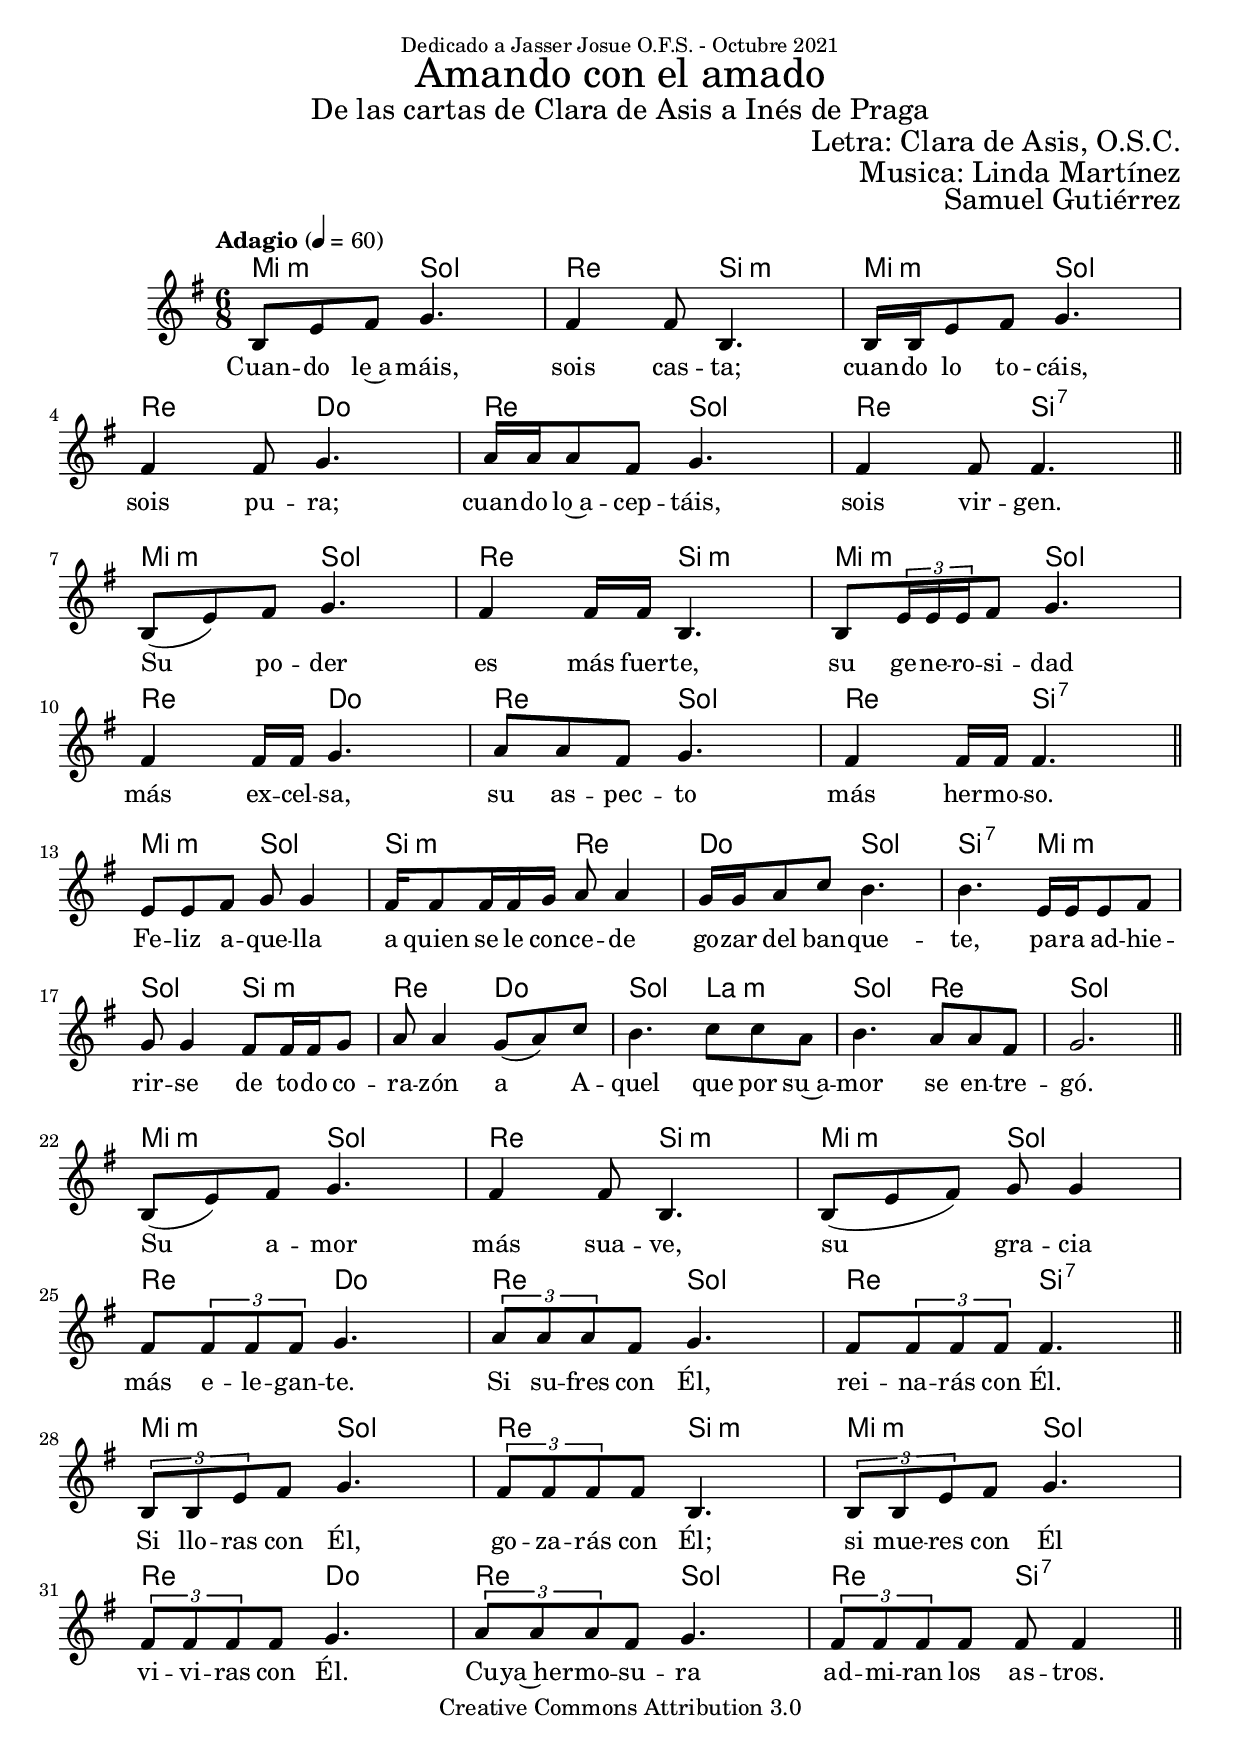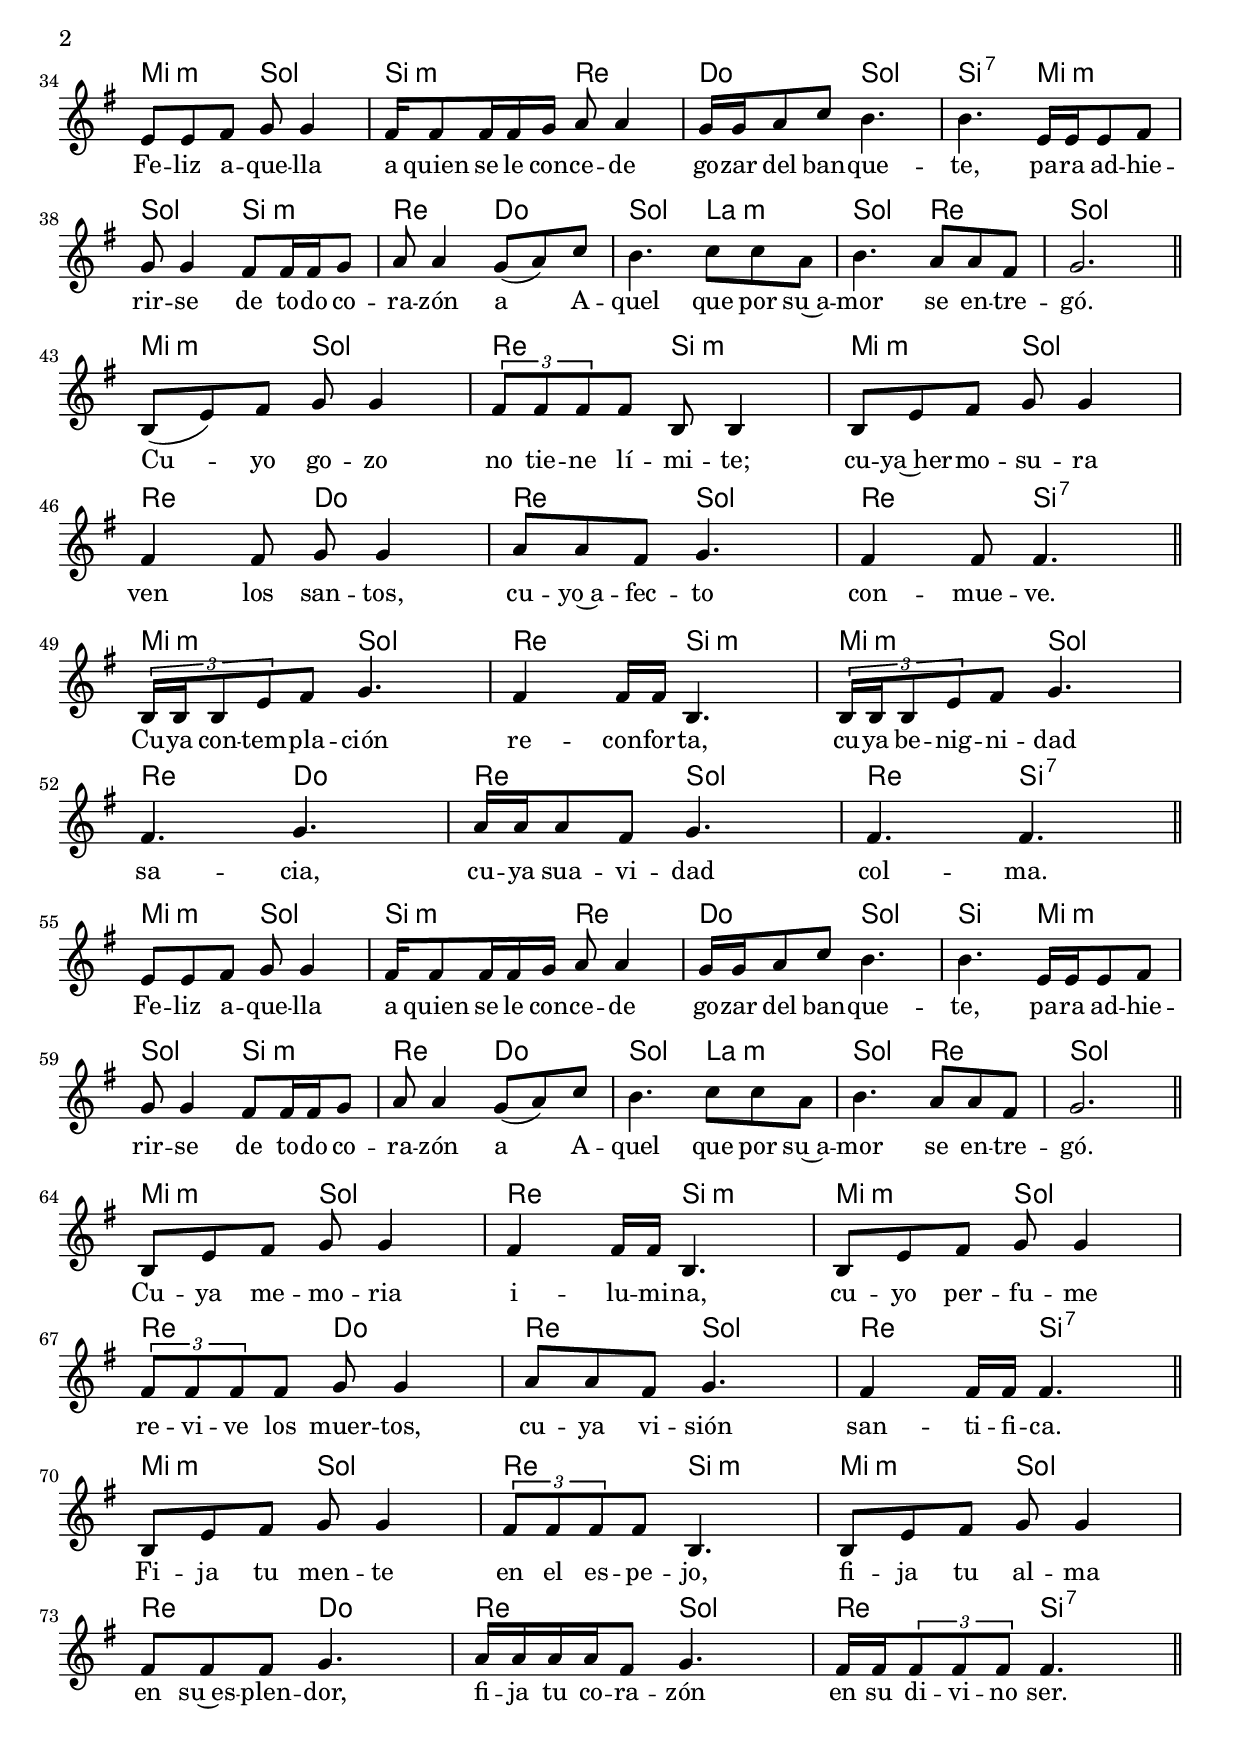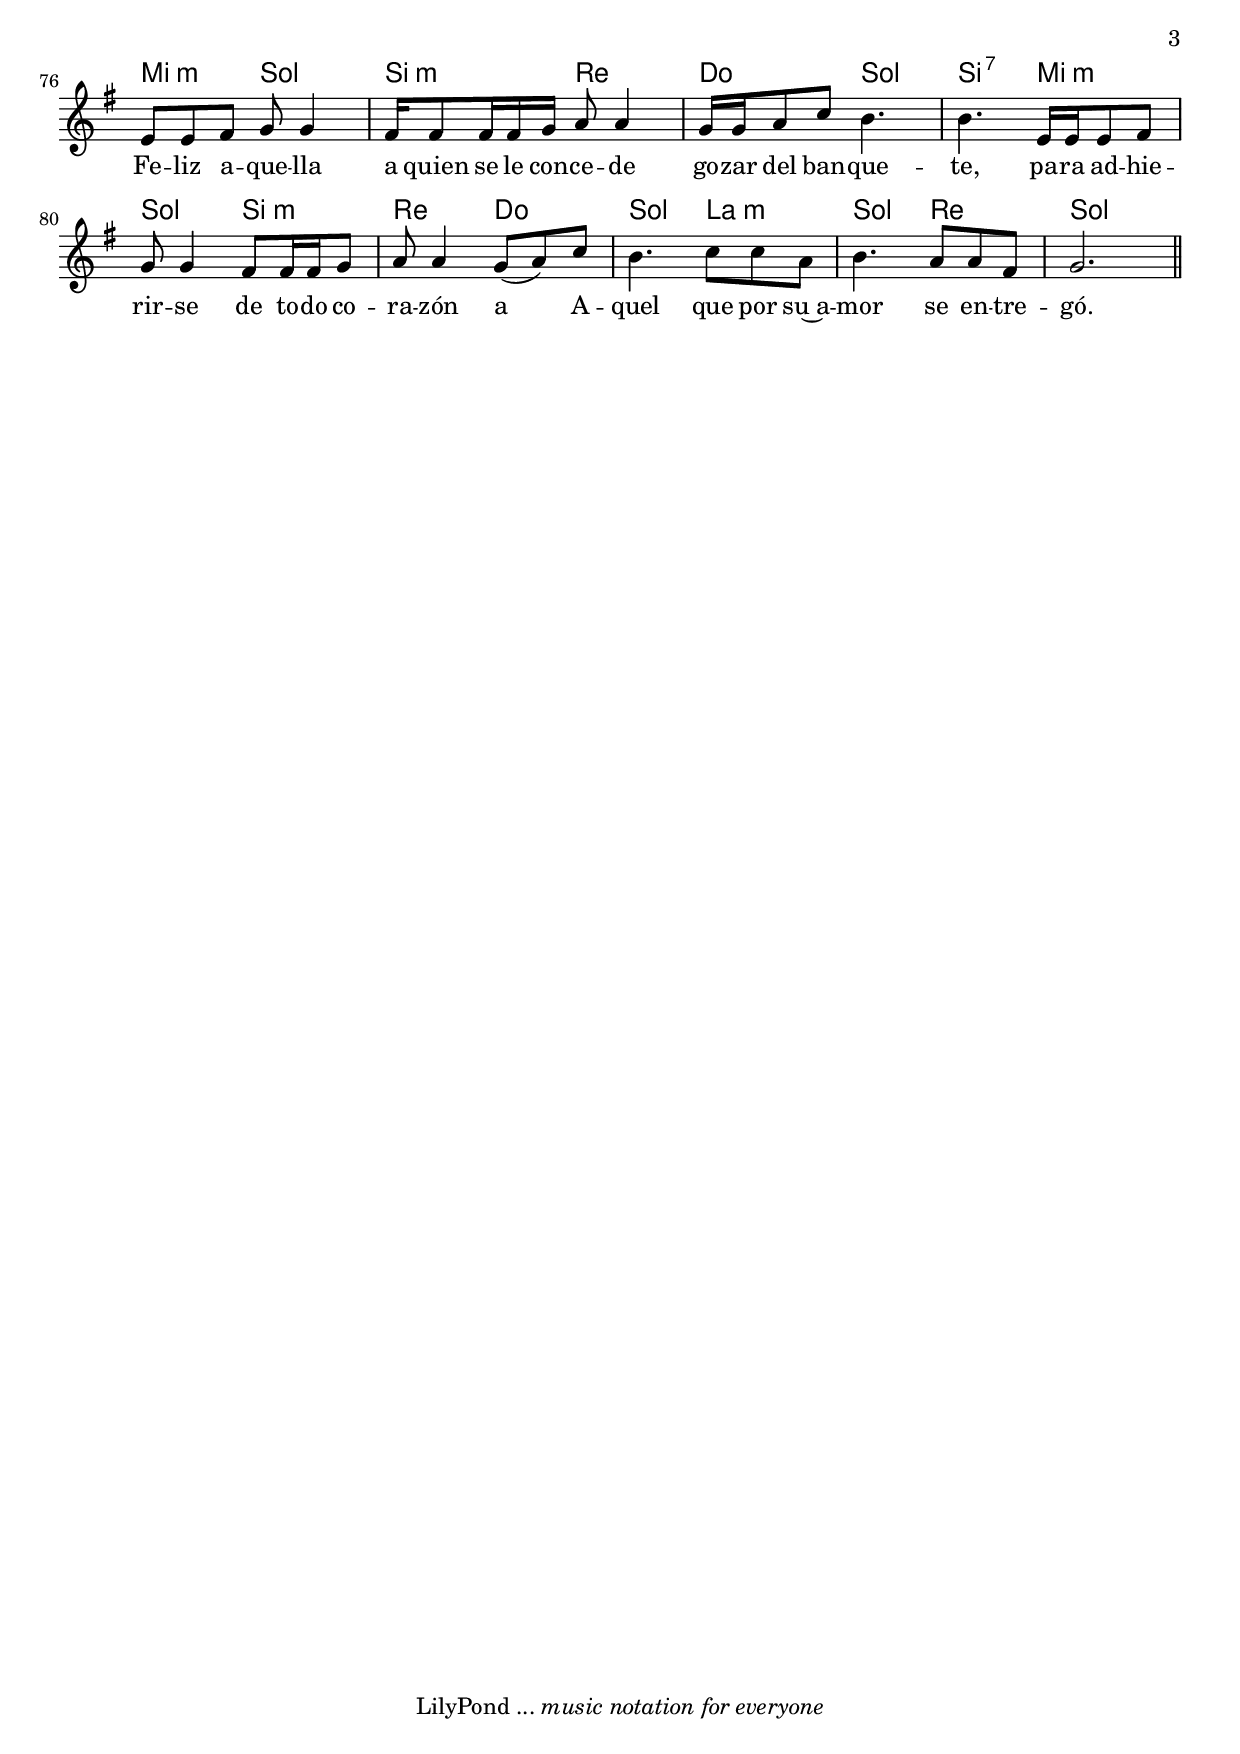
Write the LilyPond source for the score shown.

% Amando con el amado - Voz
% Music by serachsam

\language "espanol"
\version "2.23.2"

% --- Global parameters
%particle = 0
%jump = \break
%time = 4

% --- Includes

title = "Amando con el amado"
subtitle = "De las cartas de Clara de Asis a Inés de Praga"
subsubtitle = ""
autor = "Letra: Clara de Asis, O.S.C."
arranger = "Musica: Linda Martínez"
other = "Samuel Gutiérrez"
dedication = \markup { \small "Dedicado a Jasser Josue O.F.S. - Octubre 2021" }
papper = "letter"
size = 20

global = {
    \tempo "Adagio" 4=60
    \key sol \major
    \time 6/8

    s2.*84
    \bar "|."
}

harmonies = \new ChordNames {
  \set ChordNames.midiInstrument = "string ensemble 2"
  %\set ChordNames.midiMaximumVolume = #0
  \set chordChanges = ##t
  \chordmode {
    \italianChords

    mi4.:m sol4. re4. si,4.:m
    mi4.:m sol4. re4. do4.
    re4. sol4. re4. si4.:7

    mi4.:m sol4. re4. si,4.:m
    mi4.:m sol4. re4. do4.
    re4. sol4. re4. si4.:7

    mi4.:m sol4. si4.:m re4. do4. sol4. si4.:7
    mi4.:m sol4. si4.:m re4. do4. sol4. la4.:m sol4. re4. sol2.

    mi4.:m sol4. re4. si,4.:m
    mi4.:m sol4. re4. do4.
    re4. sol4. re4. si4.:7

    mi4.:m sol4. re4. si,4.:m
    mi4.:m sol4. re4. do4.
    re4. sol4. re4. si4.:7

    mi4.:m sol4. si4.:m re4. do4. sol4. si4.:7
    mi4.:m sol4. si4.:m re4. do4. sol4. la4.:m sol4. re4. sol2.

    mi4.:m sol4. re4. si,4.:m
    mi4.:m sol4. re4. do4.
    re4. sol4. re4. si4.:7

    mi4.:m sol4. re4. si,4.:m
    mi4.:m sol4. re4. do4.
    re4. sol4. re4. si4.:7

    mi4.:m sol4. si4.:m re4. do4. sol4. si4.
    mi4.:m sol4. si4.:m re4. do4. sol4. la4.:m sol4. re4. sol2.

    mi4.:m sol4. re4. si,4.:m
    mi4.:m sol4. re4. do4.
    re4. sol4. re4. si4.:7

    mi4.:m sol4. re4. si,4.:m
    mi4.:m sol4. re4. do4.
    re4. sol4. re4. si4.:7

    mi4.:m sol4. si4.:m re4. do4. sol4. si4.:7
    mi4.:m sol4. si4.:m re4. do4. sol4. la4.:m sol4. re4. sol2.
  }
}

voice = \relative do' {
  \compressEmptyMeasures
  \dynamicUp

  si8 mi fas sol4.
  fas4 fas8 si,4.
  si16 si mi8 fas sol4.
  fas4 fas8 sol4.
  la16 la la8 fas sol4.
  fas4 fas8 fas4. \bar "||" \break

  si,8( mi) fas sol4.
  fas4 fas16 fas si,4.
  si8 \tuplet 3/2 {mi16 mi mi} fas8 sol4. \break
  fas4 fas16 fas sol4.
  la8 la8 fas sol4.
  fas4 fas16 fas fas4. \bar "||" \break

  mi8 mi fas sol sol4
  fas16 fas8 fas16 fas sol la8 la4
  sol16 sol la8 do si4.
  si4. mi,16 mi mi8 fas
  sol sol4 fas8 fas16 fas sol8
  la la4 sol8( la) do
  si4. do8 do la
  si4. la8 la fas8
  sol2. \bar "||" \break

  si,8( mi) fas sol4.
  fas4 fas8 si,4.
  si8( mi fas) sol8 sol4 \break
  fas8 \tuplet 3/2 {fas fas fas} sol4.
  \tuplet 3/2 {la8 la la} fas8 sol4.
  fas8 \tuplet 3/2 {fas fas fas} fas4. \bar "||" \break

  \tuplet 3/2 {si,8 si mi} fas sol4.
  \tuplet 3/2 {fas8 fas fas} fas8 si,4.
  \tuplet 3/2 {si8 si mi} fas sol4.
  \tuplet 3/2 {fas8 fas fas} fas sol4.
  \tuplet 3/2 {la8 la la} fas8 sol4.
  \tuplet 3/2 {fas8 fas fas} fas8 fas8 fas4 \bar "||" \break

  mi8 mi fas sol sol4
  fas16 fas8 fas16 fas sol la8 la4
  sol16 sol la8 do si4.
  si4. mi,16 mi mi8 fas
  sol sol4 fas8 fas16 fas sol8
  la la4 sol8( la) do
  si4. do8 do la
  si4. la8 la fas8
  sol2. \bar "||" \break

  si,8( mi) fas sol8 sol4
  \tuplet 3/2 {fas8 fas fas} fas8 si,8 si4
  si8 mi fas sol8 sol4 \break
  fas4 fas8 sol8 sol4
  la8 la fas sol4.
  fas4 fas8 fas4. \bar "||" \break

  \tuplet 3/2 {si,16 si si8 mi} fas sol4.
  fas4 fas16 fas si,4.
  \tuplet 3/2 {si16 si si8 mi} fas sol4. \break
  fas4. sol4.
  la16 la la8 fas sol4.
  fas4. fas4. \bar "||" \break

  mi8 mi fas sol sol4
  fas16 fas8 fas16 fas sol la8 la4
  sol16 sol la8 do si4.
  si4. mi,16 mi mi8 fas
  sol sol4 fas8 fas16 fas sol8
  la la4 sol8( la) do
  si4. do8 do la
  si4. la8 la fas8
  sol2. \bar "||" \break

  si,8 mi fas sol8 sol4
  fas4 fas16 fas si,4.
  si8 mi8 fas sol8 sol4 \break
  \tuplet 3/2 {fas8 fas fas} fas8 sol8 sol4
  la8 la8 fas sol4.
  fas4 fas16 fas fas4. \bar "||" \break

  si,8 mi fas sol8 sol4
  \tuplet 3/2 {fas8 fas fas} fas8 si,4.
  si8 mi8 fas sol8 sol4 \break
  fas8 fas fas8 sol4.
  la16 la la la fas8 sol4.
  fas16 fas \tuplet 3/2 {fas8 fas fas} fas4. \bar "||" \break

  mi8 mi fas sol sol4
  fas16 fas8 fas16 fas sol la8 la4
  sol16 sol la8 do si4.
  si4. mi,16 mi mi8 fas
  sol sol4 fas8 fas16 fas sol8
  la la4 sol8( la) do
  si4. do8 do la
  si4. la8 la fas8
  sol2. \bar "||" \break
}

voice-lyrics = \lyricmode {
    Cuan -- do le~a -- máis, sois cas -- ta;
    cuan -- do lo to -- cáis, sois pu -- ra;
    cuan -- do lo~a -- cep -- táis, sois vir -- gen.

    Su po -- der es más fuer -- te,
    su ge -- ne -- ro -- si -- dad más ex -- cel -- sa,
    su as -- pec -- to más her -- mo -- so.

    Fe -- liz a -- que -- lla a  quien se le con -- ce -- de go -- zar del ban -- que -- te,
    pa -- ra ad -- hie -- rir -- se de to -- do co -- ra -- zón a A -- quel que por su~a -- mor se en -- tre -- gó.

    Su a -- mor más sua -- ve,
    su gra -- cia más e -- le -- gan -- te.
    Si su -- fres con Él, rei -- na -- rás con Él.

    Si llo -- ras con Él, go -- za -- rás con Él;
    si mue -- res con Él vi -- vi -- ras con Él.
    Cu -- ya~her -- mo -- su -- ra ad -- mi -- ran los as -- tros.

    Fe -- liz a -- que -- lla a  quien se le con -- ce -- de go -- zar del ban -- que -- te,
    pa -- ra ad -- hie -- rir -- se de to -- do co -- ra -- zón a A -- quel que por su~a -- mor se en -- tre -- gó.

    Cu -- yo go -- zo no tie -- ne lí -- mi -- te;
    cu -- ya~her -- mo -- su -- ra ven los san -- tos,
    cu -- yo~a -- fec -- to con -- mue -- ve.

    Cu -- ya con -- tem -- pla -- ción re -- con -- for -- ta,
    cu -- ya be -- nig -- ni -- dad sa -- cia,
    cu -- ya sua -- vi -- dad col -- ma.

    Fe -- liz a -- que -- lla a  quien se le con -- ce -- de go -- zar del ban -- que -- te,
    pa -- ra ad -- hie -- rir -- se de to -- do co -- ra -- zón a A -- quel que por su~a -- mor se en -- tre -- gó.

    Cu -- ya me -- mo -- ria i -- lu -- mi -- na,
    cu -- yo per -- fu -- me re -- vi -- ve los muer -- tos,
    cu -- ya vi -- sión san -- ti -- fi -- ca.

    Fi -- ja tu men -- te en el es -- pe -- jo,
    fi -- ja tu al -- ma en su~es -- plen -- dor,
    fi -- ja tu co -- ra -- zón en su di -- vi -- no ser.

    Fe -- liz a -- que -- lla a  quien se le con -- ce -- de go -- zar del ban -- que -- te,
    pa -- ra ad -- hie -- rir -- se de to -- do co -- ra -- zón a A -- quel que por su~a -- mor se en -- tre -- gó.
}

% \include "metronome.ily"

% --- Global size
%#(set-global-staff-size \size)

% --- Header
\markup { \fill-line { \center-column { \fontsize #5 \title \fontsize #2 \subtitle \fontsize #1 \subsubtitle } } }
\markup { \fill-line { " " \right-column { \fontsize #2 \autor } } }
\markup { \fill-line { " " \right-column { \fontsize #2 \arranger } } }
\markup { \fill-line { " " \right-column { \fontsize #2 \other } } }
\header {
  dedication = \dedication
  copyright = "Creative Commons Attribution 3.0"
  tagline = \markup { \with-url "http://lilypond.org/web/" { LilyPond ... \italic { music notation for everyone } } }
  breakbefore = ##t
}

% --- Music

% --- Harmony

% --- Sheet
\score {
  <<
    \harmonies
    \new Staff { <<
        %\set Staff.instrumentName = "Voz"
        \set Staff.midiInstrument = #"choir aahs"
        %\set Staff.midiMaximumVolume = #1.5
        \new Voice = "voice" { << \global \voice >> }
        \new Lyrics \lyricsto "voice" { \voice-lyrics }
    >> }
  >>
  \midi {}
  \layout {}
}

% --- Paper
\paper {
  #(set-default-paper-size "letter")
  page-breaking = #ly:page-turn-breaking
}
